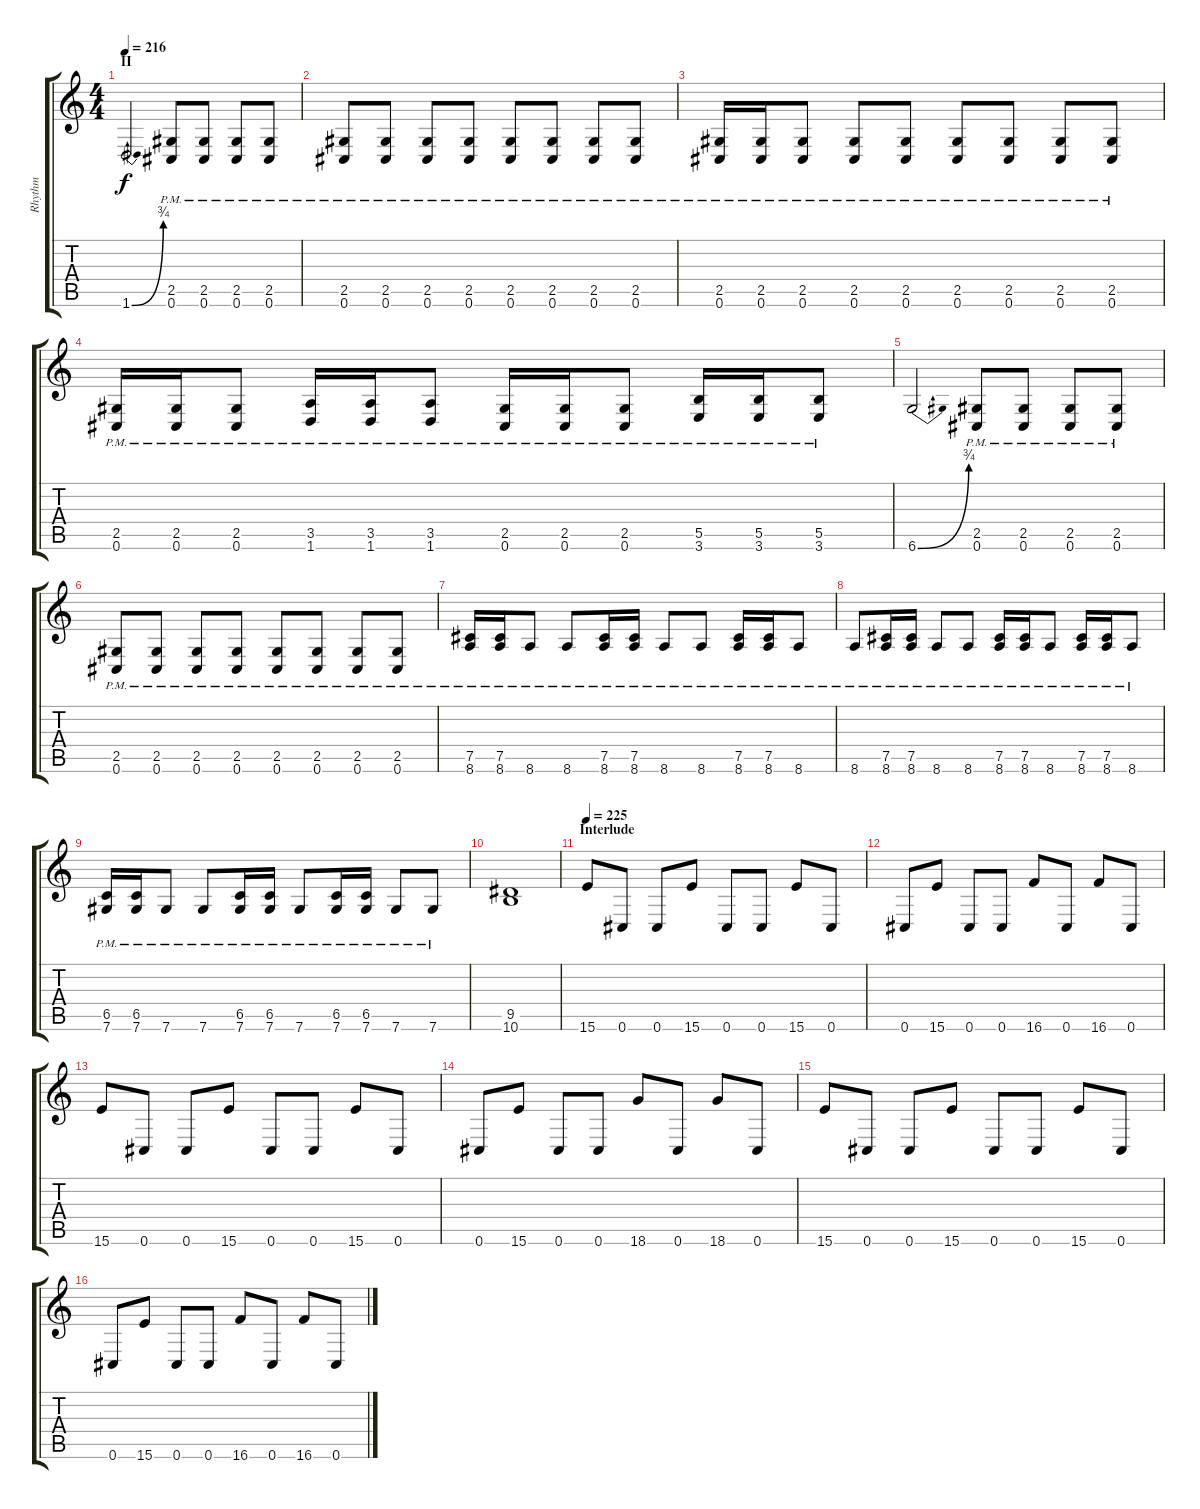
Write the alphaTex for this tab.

\track ("Rhythm" "Rhythm") {instrument distortionguitar}
\staff {score tabs}
\tuning (Db4 Ab3 E3 B2 Gb2 Db2) {hide}
\ts (4 4)
\section ("" "II")
\tempo 216
\clef g2
\ks c
1.6{be (bend 0 0 60 3)}.2{dy f} (2.5{pm} 0.6{pm}).8 (2.5{pm} 0.6{pm}).8 (2.5{pm} 0.6{pm}).8 (2.5{pm} 0.6{pm}).8 |
(2.5{pm} 0.6{pm}).8 (2.5{pm} 0.6{pm}).8 (2.5{pm} 0.6{pm}).8 (2.5{pm} 0.6{pm}).8 (2.5{pm} 0.6{pm}).8 (2.5{pm} 0.6{pm}).8 (2.5{pm} 0.6{pm}).8 (2.5{pm} 0.6{pm}).8 |
(2.5{pm} 0.6{pm}).16 (2.5{pm} 0.6{pm}).16 (2.5{pm} 0.6{pm}).8 (2.5{pm} 0.6{pm}).8 (2.5{pm} 0.6{pm}).8 (2.5{pm} 0.6{pm}).8 (2.5{pm} 0.6{pm}).8 (2.5{pm} 0.6{pm}).8 (2.5{pm} 0.6{pm}).8 |
(2.5{pm} 0.6{pm}).16 (2.5{pm} 0.6{pm}).16 (2.5{pm} 0.6{pm}).8 (3.5{pm} 1.6{pm}).16 (3.5{pm} 1.6{pm}).16 (3.5{pm} 1.6{pm}).8 (2.5{pm} 0.6{pm}).16 (2.5{pm} 0.6{pm}).16 (2.5{pm} 0.6{pm}).8 (5.5{pm} 3.6{pm}).16 (5.5{pm} 3.6{pm}).16 (5.5{pm} 3.6{pm}).8 |
6.6{be (bend 0 0 60 3)}.2 (2.5{pm} 0.6{pm}).8 (2.5{pm} 0.6{pm}).8 (2.5{pm} 0.6{pm}).8 (2.5{pm} 0.6{pm}).8 |
(2.5{pm} 0.6{pm}).8 (2.5{pm} 0.6{pm}).8 (2.5{pm} 0.6{pm}).8 (2.5{pm} 0.6{pm}).8 (2.5{pm} 0.6{pm}).8 (2.5{pm} 0.6{pm}).8 (2.5{pm} 0.6{pm}).8 (2.5{pm} 0.6{pm}).8 |
(7.5 8.6{pm}).16 (7.5 8.6{pm}).16 8.6{pm}.8 8.6{pm}.8 (7.5{pm} 8.6{pm}).16 (7.5{pm} 8.6{pm}).16 8.6{pm}.8 8.6{pm}.8 (7.5{pm} 8.6{pm}).16 (7.5{pm} 8.6{pm}).16 8.6{pm}.8 |
8.6{pm}.8 (7.5{pm} 8.6{pm}).16 (7.5{pm} 8.6{pm}).16 8.6{pm}.8 8.6{pm}.8 (7.5{pm} 8.6{pm}).16 (7.5{pm} 8.6{pm}).16 8.6{pm}.8 (7.5{pm} 8.6{pm}).16 (7.5{pm} 8.6{pm}).16 8.6{pm}.8 |
(6.5{pm} 7.6{pm}).16 (6.5{pm} 7.6{pm}).16 7.6{pm}.8 7.6{pm}.8 (6.5{pm} 7.6{pm}).16 (6.5{pm} 7.6{pm}).16 7.6{pm}.8 (6.5{pm} 7.6{pm}).16 (6.5{pm} 7.6{pm}).16 7.6{pm}.8 7.6{pm}.8 |
(9.5 10.6).1 |
\section ("" "Interlude")
\tempo 225
15.6.8 0.6.8 0.6.8 15.6.8 0.6.8 0.6.8 15.6.8 0.6.8 |
0.6.8 15.6.8 0.6.8 0.6.8 16.6.8 0.6.8 16.6.8 0.6.8 |
15.6.8 0.6.8 0.6.8 15.6.8 0.6.8 0.6.8 15.6.8 0.6.8 |
0.6.8 15.6.8 0.6.8 0.6.8 18.6.8 0.6.8 18.6.8 0.6.8 |
15.6.8 0.6.8 0.6.8 15.6.8 0.6.8 0.6.8 15.6.8 0.6.8 |
0.6.8 15.6.8 0.6.8 0.6.8 16.6.8 0.6.8 16.6.8 0.6.8
